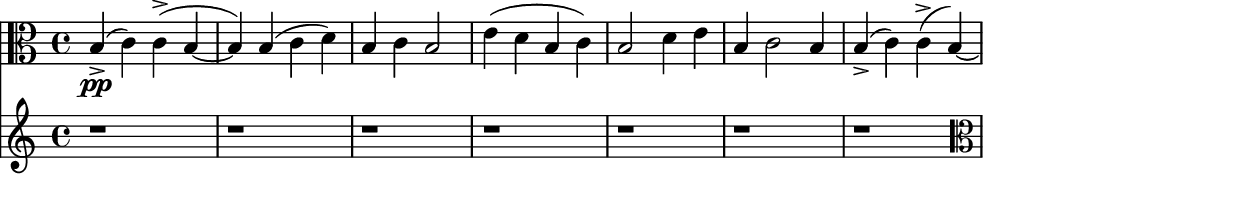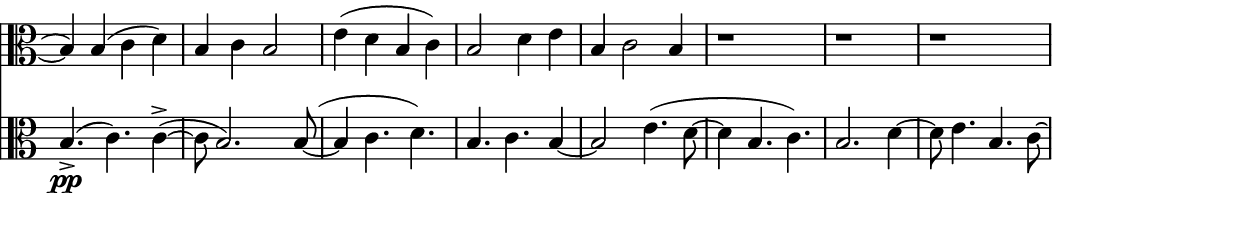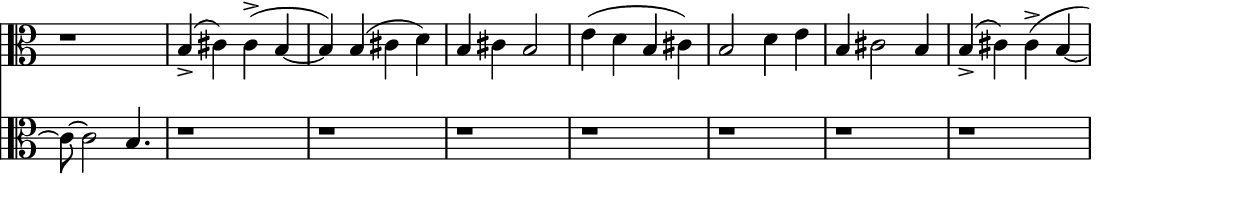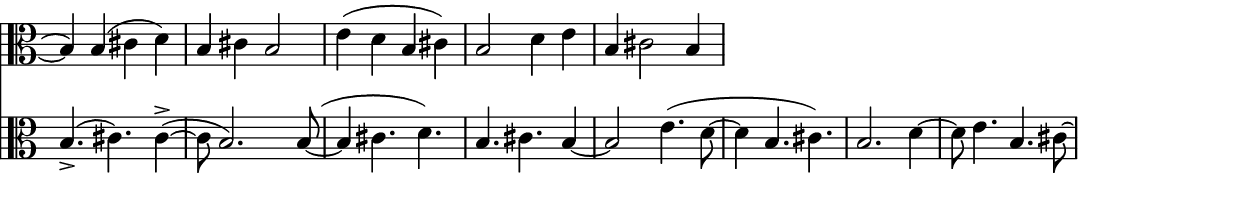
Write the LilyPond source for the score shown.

\include "lilypond-book-preamble.ly"
\paper {
  #(define dump-extents #t)

  indent = 0\mm
  line-width = 210\mm - 2.0 * 0.4\in
  ragged-right = ##t
  force-assignment = #""
  line-width = #(- line-width (* mm  3.000000))
}
\header {
  title = ""
  composer = ""
}
\layout {
}

<<
    \new Staff {   \set Staff.instrumentName = "" \set Staff.shortInstrumentName = "" \clef alto <b>4-\pp(-> <c'>4) <c'>4(-> <b>4~ <b>4) <b>4( <c'>4 <d'>4) <b>4 <c'>4 <b>2 <e'>4( <d'>4 <b>4 <c'>4) <b>2 <d'>4 <e'>4 <b>4 <c'>2 <b>4 <b>4(-> <c'>4) <c'>4(-> <b>4~ <b>4) <b>4( <c'>4 <d'>4) <b>4 <c'>4 <b>2 <e'>4( <d'>4 <b>4 <c'>4) <b>2 <d'>4 <e'>4 <b>4 <c'>2 <b>4 r1 r1 r1 r1 <b>4(-> <cis'>4) <cis'>4(-> <b>4~ <b>4) <b>4( <cis'>4 <d'>4) <b>4 <cis'>4 <b>2 <e'>4( <d'>4 <b>4 <cis'>4) <b>2 <d'>4 <e'>4 <b>4 <cis'>2 <b>4 <b>4(-> <cis'>4) <cis'>4(-> <b>4~ <b>4) <b>4( <cis'>4 <d'>4) <b>4 <cis'>4 <b>2 <e'>4( <d'>4 <b>4 <cis'>4) <b>2 <d'>4 <e'>4 <b>4 <cis'>2 <b>4
               }
    \new Staff {   \set Staff.instrumentName = "" \set Staff.shortInstrumentName = "" r1 r1 r1 r1 r1 r1 r1 \clef alto <b>4.-\pp(-> <c'>4.) <c'>4~(-> <c'>8 <b>2.) <b>8~( <b>4 <c'>4. <d'>4.) <b>4. <c'>4. <b>4~ <b>2 <e'>4.( <d'>8~ <d'>4 <b>4. <c'>4.) <b>2. <d'>4~ <d'>8 <e'>4. <b>4. <c'>8~ <c'>8~ <c'>2 <b>4. r1 r1 r1 r1 r1 r1 r1 <b>4.(-> <cis'>4.) <cis'>4~(-> <cis'>8 <b>2.) <b>8~( <b>4 <cis'>4. <d'>4.) <b>4. <cis'>4. <b>4~ <b>2 <e'>4.( <d'>8~ <d'>4 <b>4. <cis'>4.) <b>2. <d'>4~ <d'>8 <e'>4. <b>4. <cis'>8~ <cis'>8~ <cis'>2 <b>4.
               }
>>